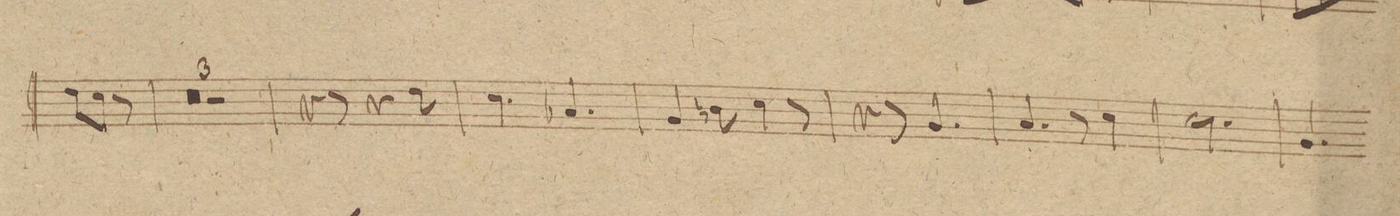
**kern	**dynam
*I"Clarinetto in A	*
*clefG2	*
*k[f#c#g#]	*
*M6/8	*
8b\L	.
8a\J	.
8r	.
=99	=99
1.r	.
=100	=100
=101	=101
2.r	.
=102	=102
4r	.
8r	.
4r	.
8b\	.
=103	=103
4.a\	.
4.f/	.
=104	=104
4e/	.
8g#X\	.
4a\	.
8r	.
=105	=105
4r	.
8r	.
4.e/	.
=106	=106
4.f#/	.
8r	.
4a\	.
=107	=107
2.a\	.
=108	=108
4.e/	.
*-	*-
